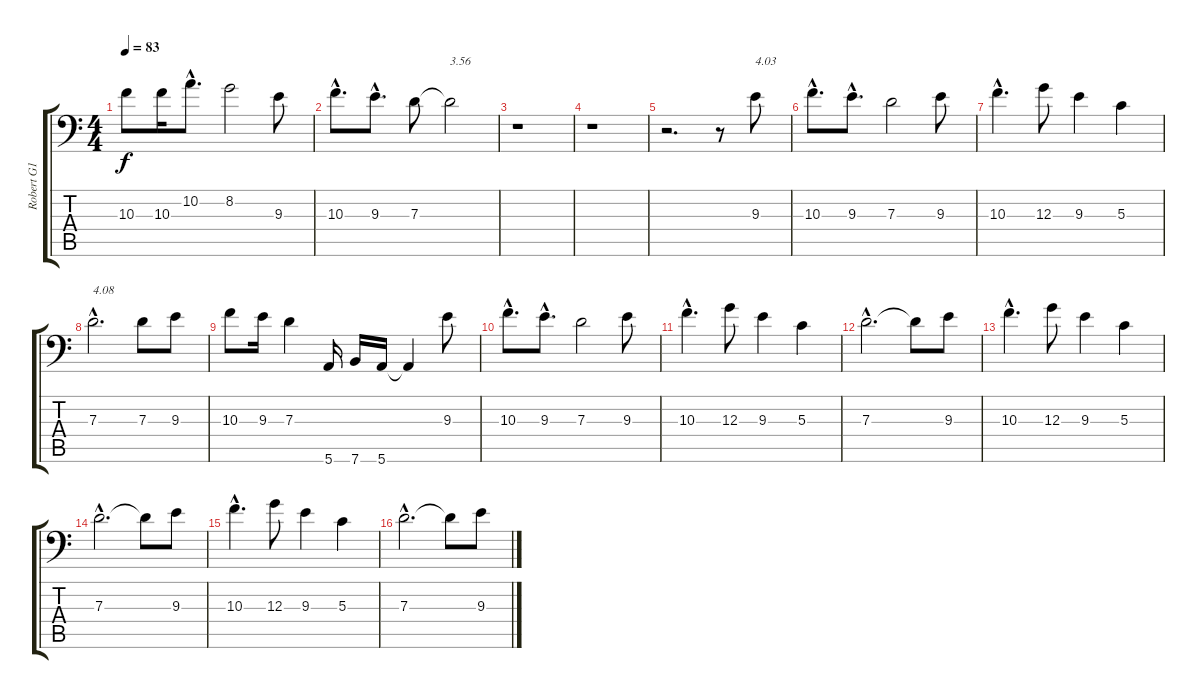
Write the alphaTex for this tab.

\track ("Robert G1" "Robert G1") {instrument electricguitarclean}
\staff {score tabs}
\tuning (E3 B2 G2 D2 A1 E1) {hide}
\ts (4 4)
\tempo 83
\clef f4
\ks c
10.3.8{dy f} 10.3.16 10.2{hac}.8{d} 8.2.2 9.3.8 |
10.3{hac}.8{d} 9.3{hac}.8{d} 7.3.8 7.3{t}.2{txt "3.56"} |
r.1 |
r.1 |
r.2{d} r.8 9.3.8{txt "4.03"} |
10.3{hac}.8{d} 9.3{hac}.8{d} 7.3.2 9.3.8 |
10.3{hac}.4{d} 12.3.8 9.3.4 5.3.4 |
7.3{hac}.2{d txt "4.08"} 7.3.8 9.3.8 |
10.3.8 9.3.16 7.3.4 5.6.16 7.6.16 5.6.16 5.6{t}.4 9.3.8 |
10.3{hac}.8{d} 9.3{hac}.8{d} 7.3.2 9.3.8 |
10.3{hac}.4{d} 12.3.8 9.3.4 5.3.4 |
7.3{hac}.2{d} 7.3{t}.8 9.3.8 |
10.3{hac}.4{d} 12.3.8 9.3.4 5.3.4 |
7.3{hac}.2{d} 7.3{t}.8 9.3.8 |
10.3{hac}.4{d} 12.3.8 9.3.4 5.3.4 |
7.3{hac}.2{d} 7.3{t}.8 9.3.8
